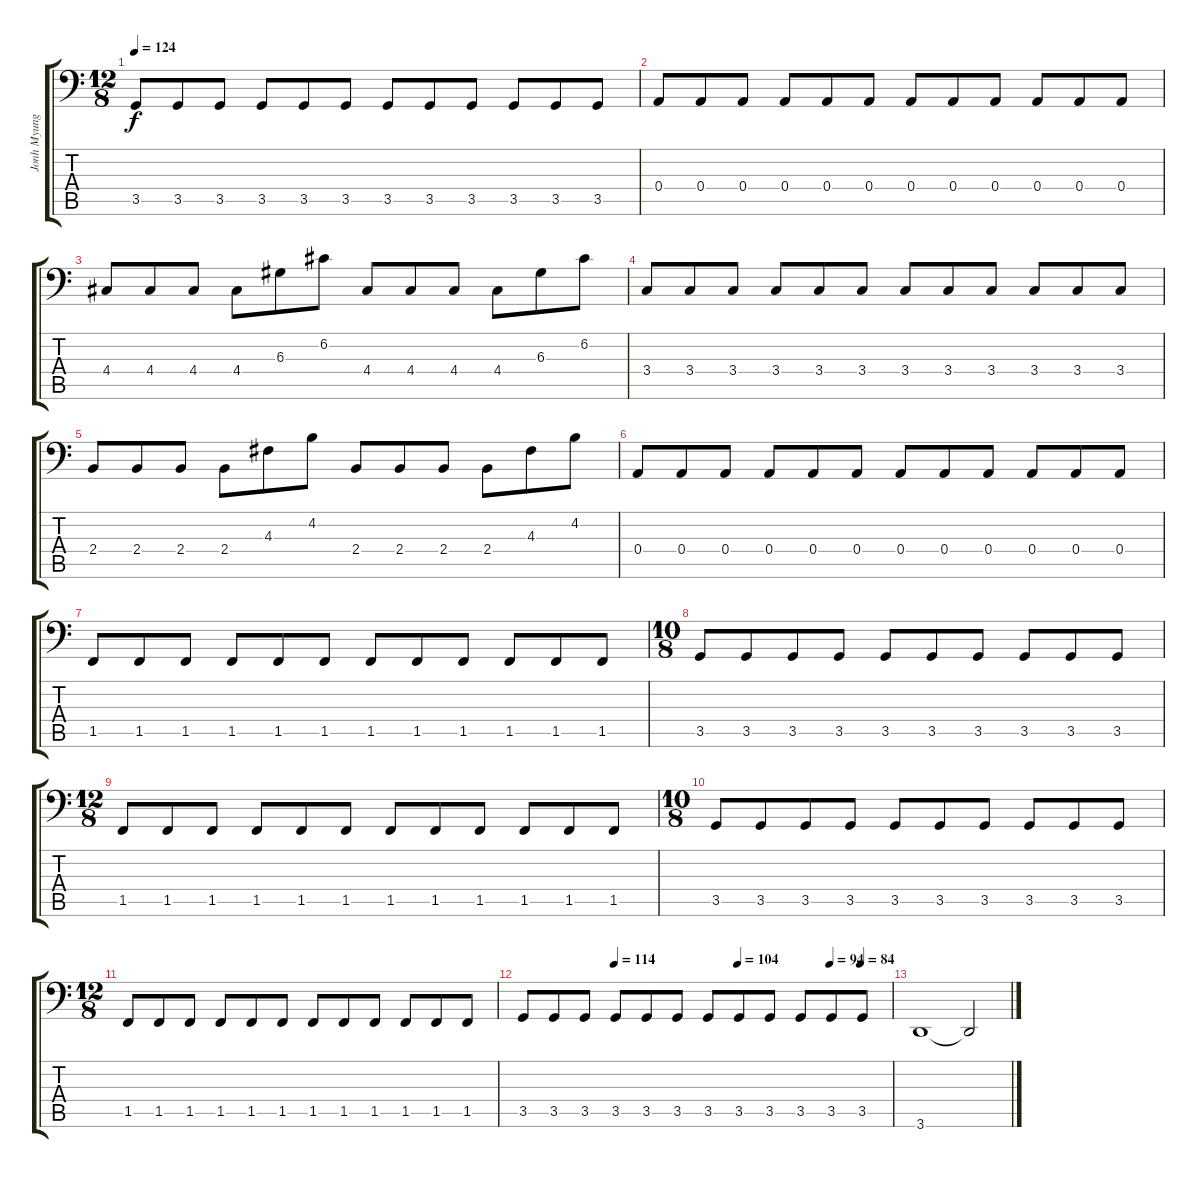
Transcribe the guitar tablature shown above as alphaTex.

\track ("Jonh Myung - Bass" "Jonh Myung") {instrument electricbassfinger}
\staff {score tabs}
\tuning (C3 G2 D2 A1 E1 B0) {hide}
\ts (12 8)
\tempo 124
\clef f4
\ks c
3.5.8{dy f} 3.5.8 3.5.8 3.5.8 3.5.8 3.5.8 3.5.8 3.5.8 3.5.8 3.5.8 3.5.8 3.5.8 |
0.4.8 0.4.8 0.4.8 0.4.8 0.4.8 0.4.8 0.4.8 0.4.8 0.4.8 0.4.8 0.4.8 0.4.8 |
4.4.8 4.4.8 4.4.8 4.4.8 6.3.8 6.2.8 4.4.8 4.4.8 4.4.8 4.4.8 6.3.8 6.2.8 |
3.4.8 3.4.8 3.4.8 3.4.8 3.4.8 3.4.8 3.4.8 3.4.8 3.4.8 3.4.8 3.4.8 3.4.8 |
2.4.8 2.4.8 2.4.8 2.4.8 4.3.8 4.2.8 2.4.8 2.4.8 2.4.8 2.4.8 4.3.8 4.2.8 |
0.4.8 0.4.8 0.4.8 0.4.8 0.4.8 0.4.8 0.4.8 0.4.8 0.4.8 0.4.8 0.4.8 0.4.8 |
1.5.8 1.5.8 1.5.8 1.5.8 1.5.8 1.5.8 1.5.8 1.5.8 1.5.8 1.5.8 1.5.8 1.5.8 |
\ts (10 8)
3.5.8 3.5.8 3.5.8 3.5.8 3.5.8 3.5.8 3.5.8 3.5.8 3.5.8 3.5.8 |
\ts (12 8)
1.5.8 1.5.8 1.5.8 1.5.8 1.5.8 1.5.8 1.5.8 1.5.8 1.5.8 1.5.8 1.5.8 1.5.8 |
\ts (10 8)
3.5.8 3.5.8 3.5.8 3.5.8 3.5.8 3.5.8 3.5.8 3.5.8 3.5.8 3.5.8 |
\ts (12 8)
1.5.8 1.5.8 1.5.8 1.5.8 1.5.8 1.5.8 1.5.8 1.5.8 1.5.8 1.5.8 1.5.8 1.5.8 |
\tempo (114 0.25)
\tempo (104 0.5833333333333334)
\tempo (94 0.8333333333333334)
\tempo (84 0.9166666666666666)
3.5.8 3.5.8 3.5.8 3.5.8 3.5.8 3.5.8 3.5.8 3.5.8 3.5.8 3.5.8 3.5.8 3.5.8 |
3.6.1 3.6{t}.2
